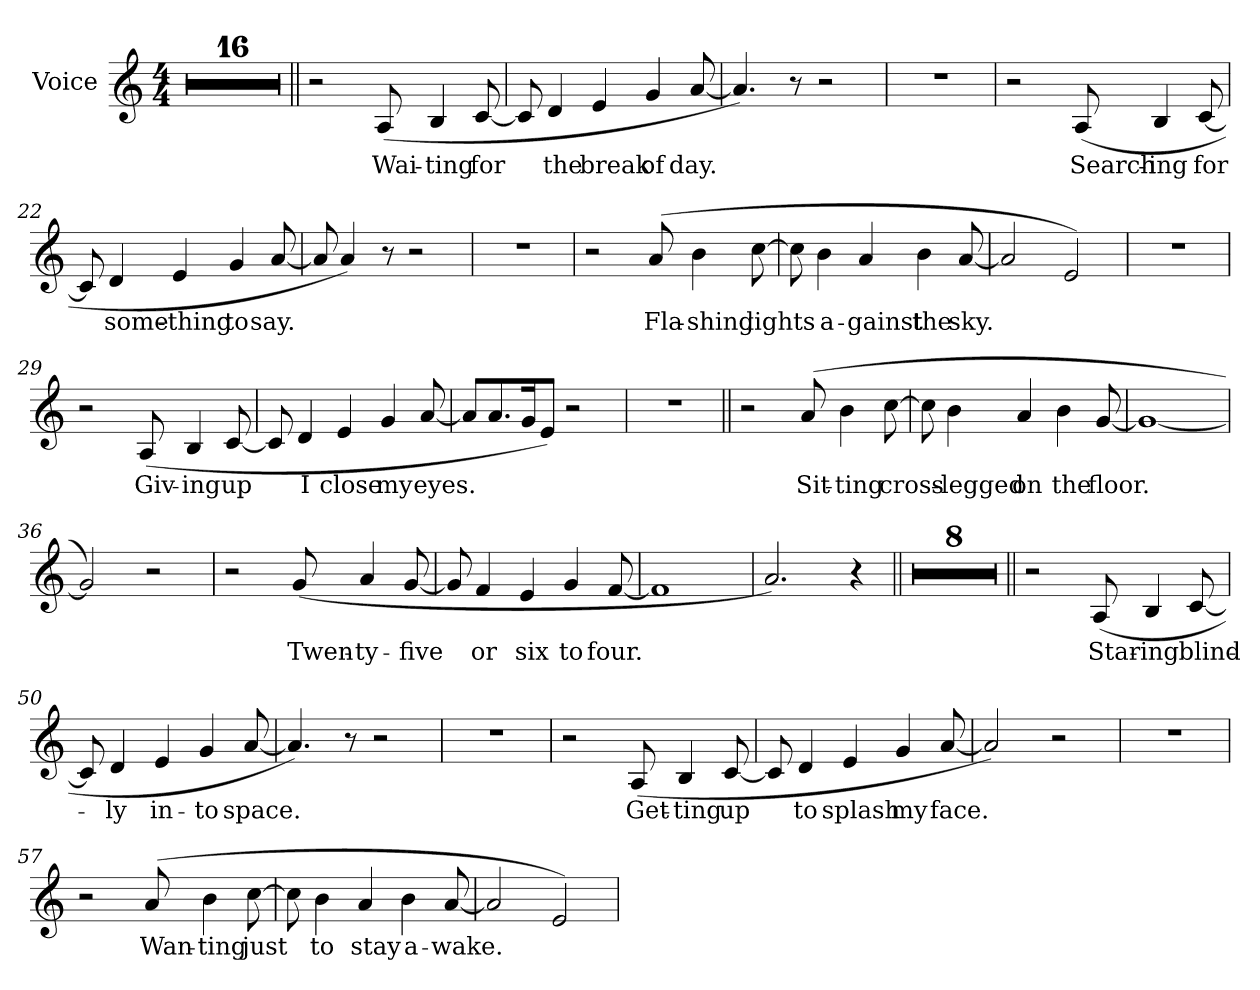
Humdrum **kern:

**kern	**text
*part1	*part1
*staff1	*staff1
*I"Voice	*
*I'Voice	*
!!LO:PB:g=z
*clefG2	*
*k[]	*
*a:	*
*M4/4	*
=1	=1
1r	.
=2	=2
1r	.
=3	=3
1r	.
=4	=4
1r	.
=5	=5
1r	.
=6	=6
1r	.
=7	=7
1r	.
=8	=8
1r	.
=9	=9
1r	.
!!LO:LB:g=z
=10	=10
1r	.
=11	=11
1r	.
=12	=12
1r	.
=13	=13
1r	.
=14	=14
1r	.
=15	=15
1r	.
=16	=16
1r	.
=17||	=17||
2r	.
!	!LO:LY:b:color=#000000
(8Ai/	Wai-
!	!LO:LY:b:color=#000000
4Bi/	-ting
!	!LO:LY:b:color=#000000
[8ci/	for
!!LO:LB:g=z
=18	=18
8ci/]	.
!	!LO:LY:b:color=#000000
4di/	the
!	!LO:LY:b:color=#000000
4ei/	break
!	!LO:LY:b:color=#000000
4gi/	of
!	!LO:LY:b:color=#000000
[8ai/	day.
=19	=19
4.ai/])	.
8r	.
2r	.
=20	=20
1r	.
=21	=21
2r	.
!	!LO:LY:b:color=#000000
(8Ai/	Search-
!	!LO:LY:b:color=#000000
4Bi/	-ing
!	!LO:LY:b:color=#000000
[8ci/	for
=22	=22
8ci/]	.
!	!LO:LY:b:color=#000000
4di/	some-
!	!LO:LY:b:color=#000000
4ei/	-thing
!	!LO:LY:b:color=#000000
4gi/	to
!	!LO:LY:b:color=#000000
[8ai/	say.
!!LO:LB:g=z
=23	=23
8ai/]	.
4ai/)	.
8r	.
2r	.
=24	=24
1r	.
=25	=25
2r	.
!	!LO:LY:b:color=#000000
(8ai/	Fla-
!	!LO:LY:b:color=#000000
4bi\	-shing
!	!LO:LY:b:color=#000000
[8cci\	lights
=26	=26
8cci\]	.
!	!LO:LY:b:color=#000000
4bi\	a-
!	!LO:LY:b:color=#000000
4ai/	-gainst
!	!LO:LY:b:color=#000000
4bi\	the
!	!LO:LY:b:color=#000000
[8ai/	sky.
=27	=27
2ai/]	.
2ei/)	.
=28	=28
1r	.
!!LO:LB:g=z
=29	=29
2r	.
!	!LO:LY:b:color=#000000
(8Ai/	Giv-
!	!LO:LY:b:color=#000000
4Bi/	-ing
!	!LO:LY:b:color=#000000
[8ci/	up
=30	=30
8ci/]	.
!	!LO:LY:b:color=#000000
4di/	I
!	!LO:LY:b:color=#000000
4ei/	close
!	!LO:LY:b:color=#000000
4gi/	my
!	!LO:LY:b:color=#000000
[8ai/	eyes.
=31	=31
8ai/L]	.
8.ai/	.
16gi/k	.
8ei/J)	.
2r	.
=32	=32
1r	.
=33||	=33||
2r	.
!	!LO:LY:b:color=#000000
(8ai/	Sit-
!	!LO:LY:b:color=#000000
4bi\	-ting
!	!LO:LY:b:color=#000000
[8cci\	cross-
!!LO:LB:g=z
=34	=34
8cci\]	.
!	!LO:LY:b:color=#000000
4bi\	-legged
!	!LO:LY:b:color=#000000
4ai/	on
!	!LO:LY:b:color=#000000
4bi\	the
!	!LO:LY:b:color=#000000
[8gi/	floor.
=35	=35
1gi_	.
=36	=36
2gi/])	.
2r	.
=37	=37
2r	.
!	!LO:LY:b:color=#000000
(8gi/	Twen-
!	!LO:LY:b:color=#000000
4ai/	-ty-
!	!LO:LY:b:color=#000000
[8gi/	-five
=38	=38
8gi/]	.
!	!LO:LY:b:color=#000000
4fi/	or
!	!LO:LY:b:color=#000000
4ei/	six
!	!LO:LY:b:color=#000000
4gi/	to
!	!LO:LY:b:color=#000000
[8fi/	four.
=39	=39
1fi]	.
!!LO:LB:g=z
=40	=40
2.ai/)	.
4r	.
=41||	=41||
1r	.
=42	=42
1r	.
=43	=43
1r	.
=44	=44
1r	.
=45	=45
1r	.
=46	=46
1r	.
=47	=47
1r	.
=48	=48
1r	.
!!LO:LB:g=z
=49||	=49||
2r	.
!	!LO:LY:b:color=#000000
(8Ai/	Star-
!	!LO:LY:b:color=#000000
4Bi/	-ing
!	!LO:LY:b:color=#000000
[8ci/	blind-
=50	=50
8ci/]	.
!	!LO:LY:b:color=#000000
4di/	-ly
!	!LO:LY:b:color=#000000
4ei/	in-
!	!LO:LY:b:color=#000000
4gi/	-to
!	!LO:LY:b:color=#000000
[8ai/	space.
=51	=51
4.ai/])	.
8r	.
2r	.
=52	=52
1r	.
=53	=53
2r	.
!	!LO:LY:b:color=#000000
(8Ai/	Get-
!	!LO:LY:b:color=#000000
4Bi/	-ting
!	!LO:LY:b:color=#000000
[8ci/	up
!!LO:LB:g=z
=54	=54
8ci/]	.
!	!LO:LY:b:color=#000000
4di/	to
!	!LO:LY:b:color=#000000
4ei/	splash
!	!LO:LY:b:color=#000000
4gi/	my
!	!LO:LY:b:color=#000000
[8ai/	face.
=55	=55
2ai/])	.
2r	.
=56	=56
1r	.
=57	=57
2r	.
!	!LO:LY:b:color=#000000
(8ai/	Wan-
!	!LO:LY:b:color=#000000
4bi\	-ting
!	!LO:LY:b:color=#000000
[8cci\	just
=58	=58
8cci\]	.
!	!LO:LY:b:color=#000000
4bi\	to
!	!LO:LY:b:color=#000000
4ai/	stay
!	!LO:LY:b:color=#000000
4bi\	a-
!	!LO:LY:b:color=#000000
[8ai/	-wake.
!!LO:PB:g=z
=59	=59
2ai/]	.
2ei/)	.
=	=
*-	*-
